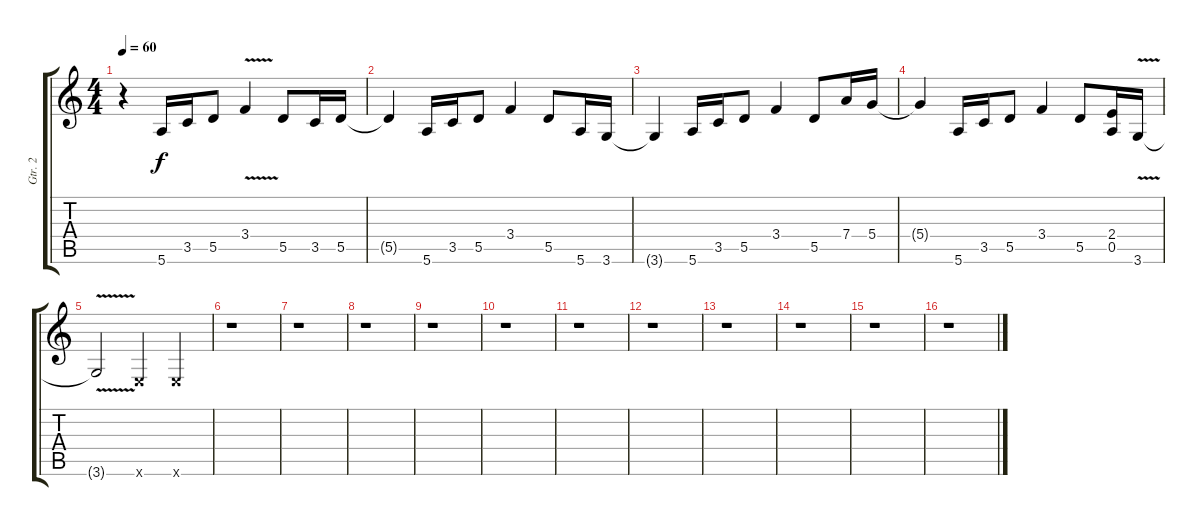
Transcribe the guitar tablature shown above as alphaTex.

\track ("Gtr. 2" "Gtr. 2") {instrument electricguitarmuted}
\staff {score tabs}
\tuning (E4 B3 G3 D3 A2 E2) {hide}
\ts (4 4)
\tempo 60
\clef g2
\ks c
r.4{dy f instrument electricguitarmuted} 5.6.16 3.5.16 5.5.8 3.4{v}.4 5.5.8 3.5.16 5.5.16 |
5.5{t}.4 5.6.16 3.5.16 5.5.8 3.4.4 5.5.8 5.6.16 3.6.16 |
3.6{t}.4 5.6.16 3.5.16 5.5.8 3.4.4 5.5.8 7.4.16 5.4.16 |
5.4{t}.4 5.6.16 3.5.16 5.5.8 3.4.4 5.5.8 (2.4 0.5).16 3.6{v}.16 |
3.6{v t}.2 0.6{x}.4 0.6{x}.4 |
r.1 |
r.1 |
r.1 |
r.1 |
r.1 |
r.1 |
r.1 |
r.1 |
r.1 |
r.1 |
r.1
